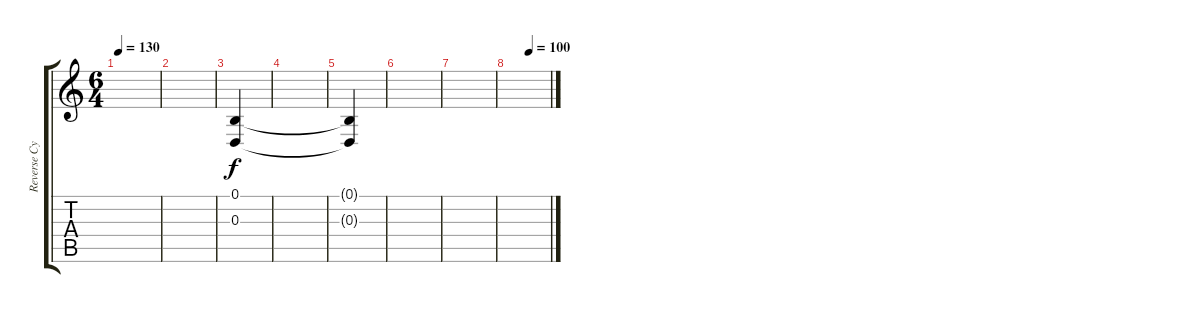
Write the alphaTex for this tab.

\track ("Reverse Cymbal" "Reverse Cy") {instrument reversecymbal}
\staff {score tabs}
\tuning (B3 Gb3 D3 A2 E2 B1) {hide}
\ts (6 4)
\tempo 130
\clef g2
\ks c
|
|
(0.1 0.3).4 |
|
(0.1{t} 0.3{t}).4 |
|
|
\tempo (100 0.5)
